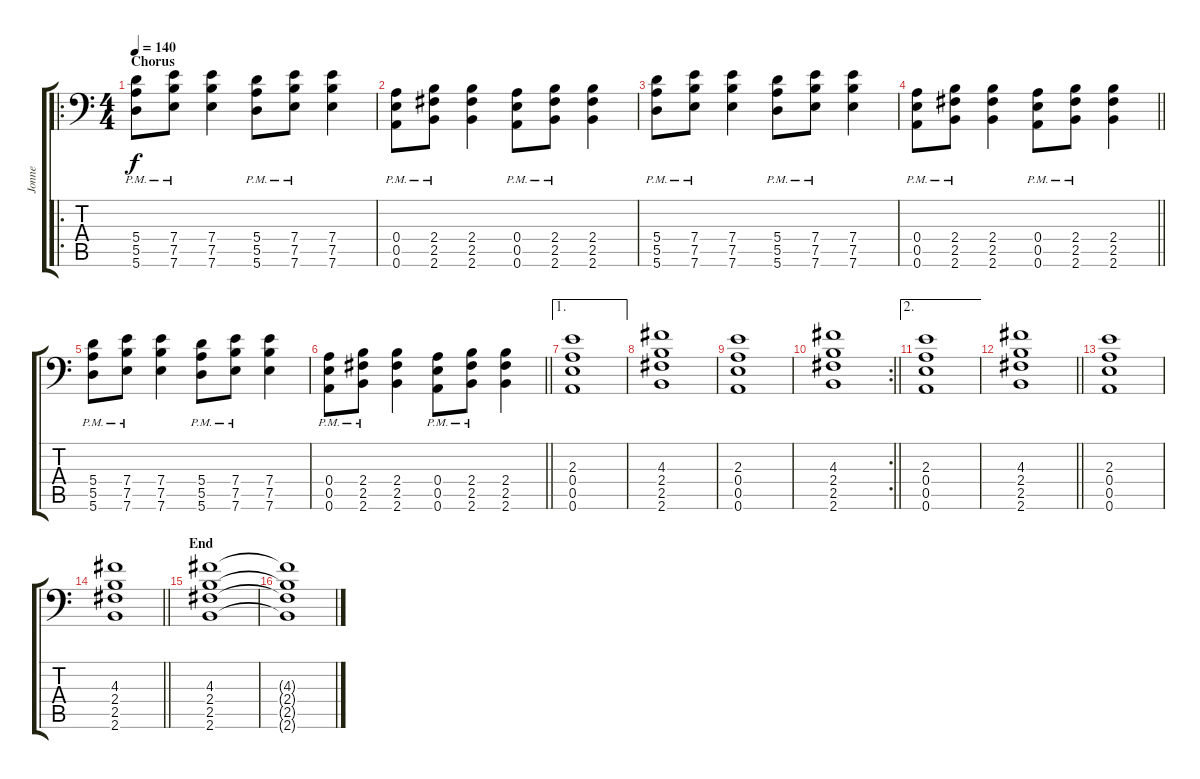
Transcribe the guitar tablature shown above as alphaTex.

\track ("Jonne" "Jonne") {instrument distortionguitar}
\staff {score tabs}
\tuning (B3 Gb3 D3 A2 E2 A1) {hide}
\ro
\ts (4 4)
\section ("" "Chorus")
\tempo 140
\clef f4
\ks c
(5.4{pm} 5.5{pm} 5.6{pm}).8{dy f} (7.4{pm} 7.5{pm} 7.6{pm}).8 (7.4 7.5 7.6).4 (5.4{pm} 5.5{pm} 5.6{pm}).8 (7.4{pm} 7.5{pm} 7.6{pm}).8 (7.4 7.5 7.6).4 |
(0.4{pm} 0.5{pm} 0.6{pm}).8 (2.4{pm} 2.5{pm} 2.6{pm}).8 (2.4 2.5 2.6).4 (0.4{pm} 0.5{pm} 0.6{pm}).8 (2.4{pm} 2.5{pm} 2.6{pm}).8 (2.4 2.5 2.6).4 |
(5.4{pm} 5.5{pm} 5.6{pm}).8 (7.4{pm} 7.5{pm} 7.6{pm}).8 (7.4 7.5 7.6).4 (5.4{pm} 5.5{pm} 5.6{pm}).8 (7.4{pm} 7.5{pm} 7.6{pm}).8 (7.4 7.5 7.6).4 |
\barLineRight lightlight
(0.4{pm} 0.5{pm} 0.6{pm}).8 (2.4{pm} 2.5{pm} 2.6{pm}).8 (2.4 2.5 2.6).4 (0.4{pm} 0.5{pm} 0.6{pm}).8 (2.4{pm} 2.5{pm} 2.6{pm}).8 (2.4 2.5 2.6).4 |
(5.4{pm} 5.5{pm} 5.6{pm}).8 (7.4{pm} 7.5{pm} 7.6{pm}).8 (7.4 7.5 7.6).4 (5.4{pm} 5.5{pm} 5.6{pm}).8 (7.4{pm} 7.5{pm} 7.6{pm}).8 (7.4 7.5 7.6).4 |
\barLineRight lightlight
(0.4{pm} 0.5{pm} 0.6{pm}).8 (2.4{pm} 2.5{pm} 2.6{pm}).8 (2.4 2.5 2.6).4 (0.4{pm} 0.5{pm} 0.6{pm}).8 (2.4{pm} 2.5{pm} 2.6{pm}).8 (2.4 2.5 2.6).4 |
\ae 1
\section ("" "")
(2.3 0.4 0.5 0.6).1 |
(4.3 2.4 2.5 2.6).1 |
(2.3 0.4 0.5 0.6).1 |
\rc 2
\barLineRight lightlight
(4.3 2.4 2.5 2.6).1 |
\ae 2
\section ("" "")
(2.3 0.4 0.5 0.6).1 |
\barLineRight lightlight
(4.3 2.4 2.5 2.6).1 |
(2.3 0.4 0.5 0.6).1 |
\barLineRight lightlight
(4.3 2.4 2.5 2.6).1 |
\section ("" "End")
(4.3 2.4 2.5 2.6).1 |
(4.3{t} 2.4{t} 2.5{t} 2.6{t}).1
